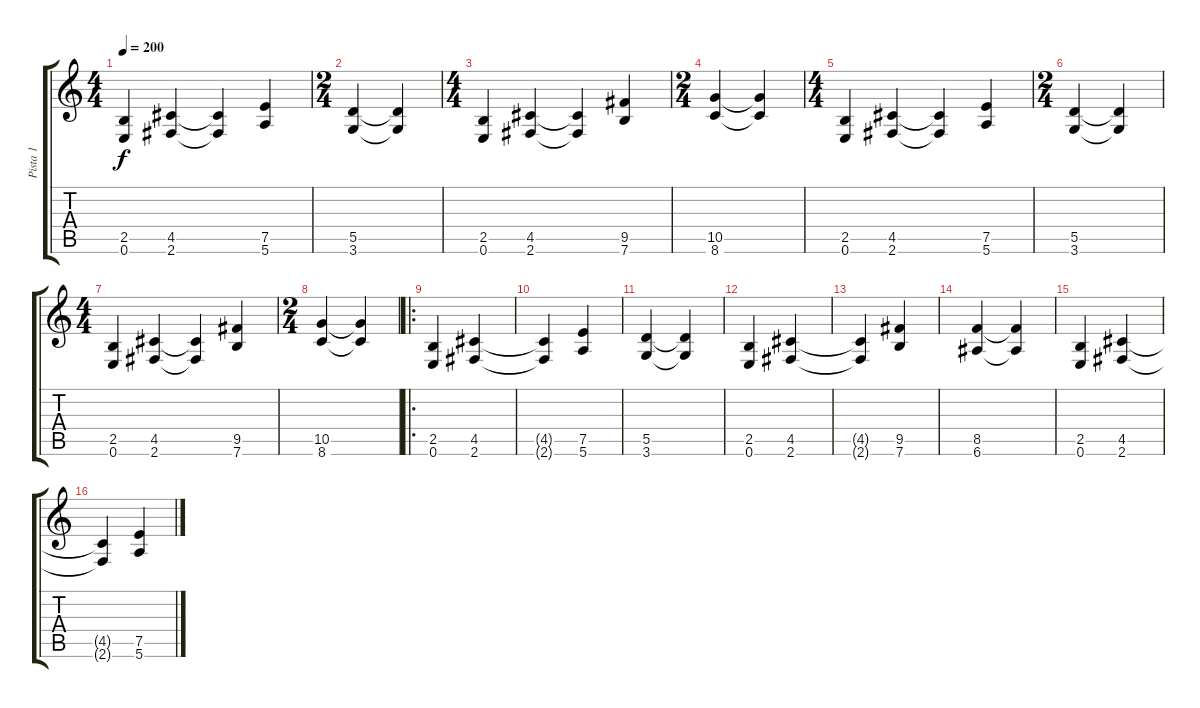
\track ("Pista 1" "Pista 1") {instrument distortionguitar}
\staff {score tabs}
\tuning (E4 B3 G3 D3 A2 E2) {hide}
\ts (4 4)
\tempo 200
\tempo 130
\tempo 200
\clef g2
\ks c
(2.5 0.6).4{dy f instrument distortionguitar} (4.5 2.6).4 (4.5{t} 2.6{t}).4 (7.5 5.6).4 |
\ts (2 4)
(5.5 3.6).4 (5.5{t} 3.6{t}).4 |
\ts (4 4)
(2.5 0.6).4 (4.5 2.6).4 (4.5{t} 2.6{t}).4 (9.5 7.6).4 |
\ts (2 4)
(10.5 8.6).4 (10.5{t} 8.6{t}).4 |
\ts (4 4)
(2.5 0.6).4 (4.5 2.6).4 (4.5{t} 2.6{t}).4 (7.5 5.6).4 |
\ts (2 4)
(5.5 3.6).4 (5.5{t} 3.6{t}).4 |
\ts (4 4)
(2.5 0.6).4 (4.5 2.6).4 (4.5{t} 2.6{t}).4 (9.5 7.6).4 |
\ts (2 4)
(10.5 8.6).4 (10.5{t} 8.6{t}).4 |
\ro
(2.5 0.6).4 (4.5 2.6).4 |
(4.5{t} 2.6{t}).4 (7.5 5.6).4 |
(5.5 3.6).4 (5.5{t} 3.6{t}).4 |
(2.5 0.6).4 (4.5 2.6).4 |
(4.5{t} 2.6{t}).4 (9.5 7.6).4 |
(8.5 6.6).4 (8.5{t} 6.6{t}).4 |
(2.5 0.6).4 (4.5 2.6).4 |
(4.5{t} 2.6{t}).4 (7.5 5.6).4
